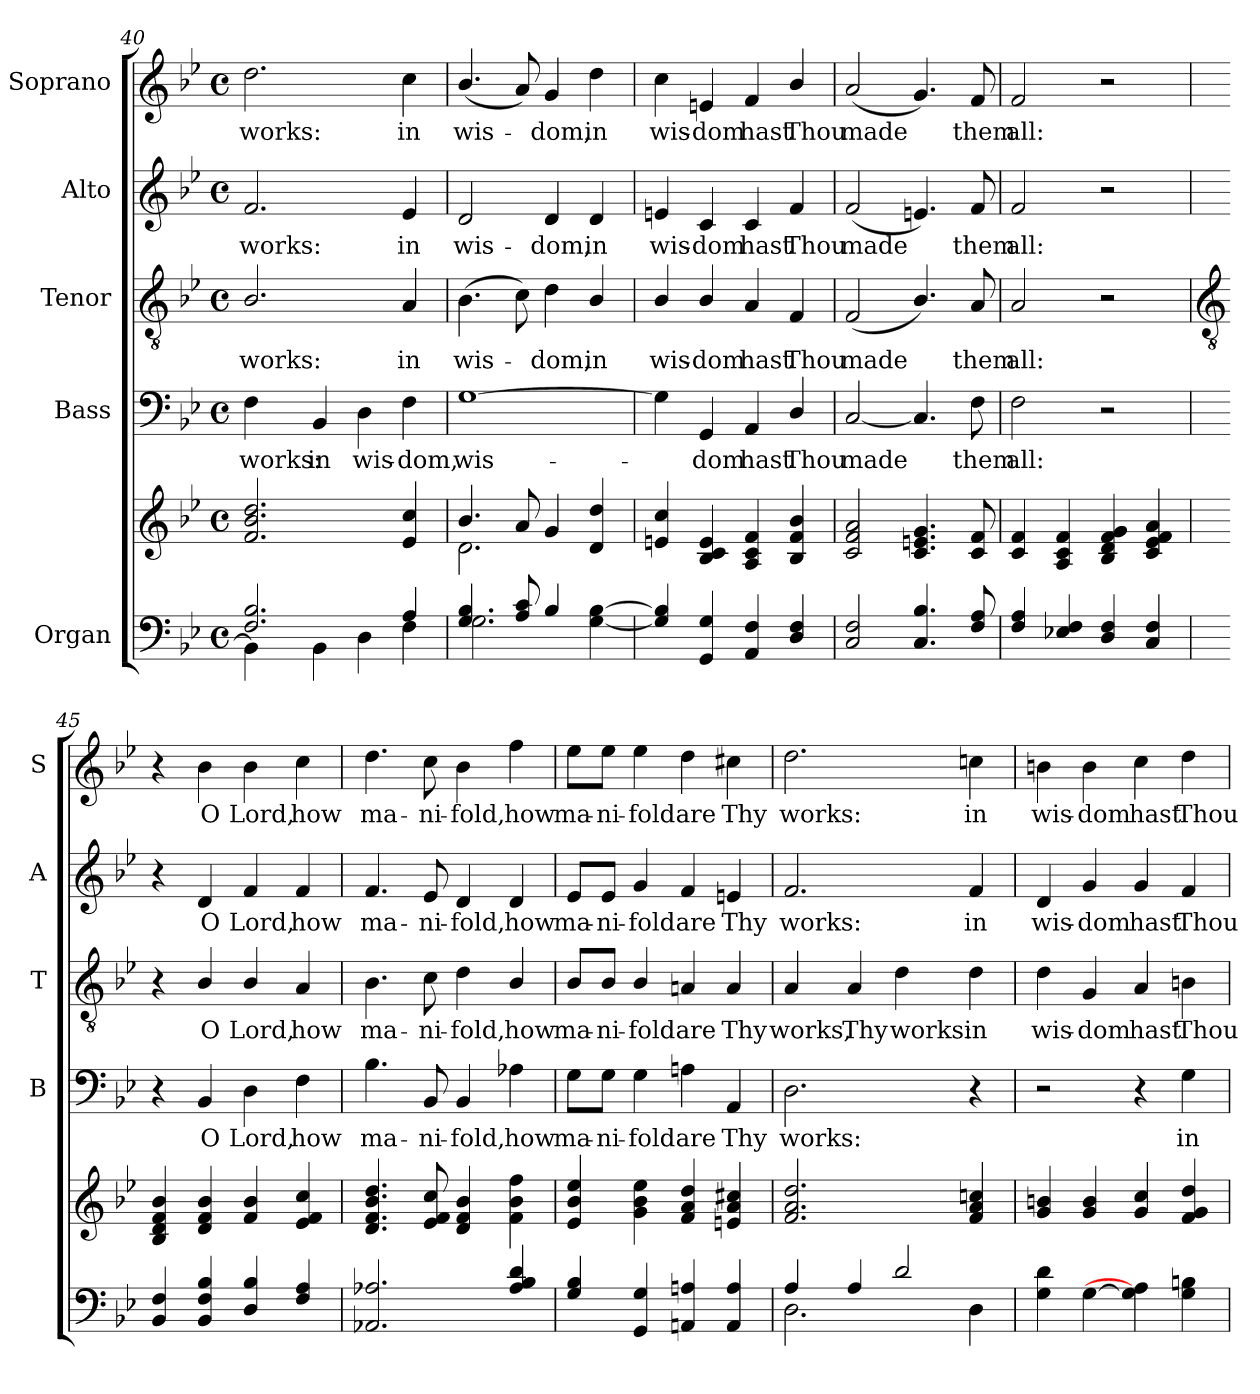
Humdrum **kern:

**kern	**kern	**kern	**text	**kern	**text	**kern	**text	**kern	**text
*part5	*part5	*part4	*part4	*part3	*part3	*part2	*part2	*part1	*part1
*staff6	*staff5	*staff4	*staff4	*staff3	*staff3	*staff2	*staff2	*staff1	*staff1
*I"Organ	*	*I"Bass	*	*I"Tenor	*	*I"Alto	*	*I"Soprano	*
*	*	*I'B	*	*I'T	*	*I'A	*	*I'S	*
!!LO:LB:g=z
*clefF4	*clefG2	*clefF4	*	*clefGv2	*	*clefG2	*	*clefG2	*
*k[b-e-]	*k[b-e-]	*k[b-e-]	*	*k[b-e-]	*	*k[b-e-]	*	*k[b-e-]	*
*B-:	*B-:	*B-:	*	*B-:	*	*B-:	*	*B-:	*
*M4/4	*M4/4	*M4/4	*	*M4/4	*	*M4/4	*	*M4/4	*
*met(c)	*met(c)	*met(c)	*	*met(c)	*	*met(c)	*	*met(c)	*
=40	=40	=40	=40	=40	=40	=40	=40	=40	=40
*^	*^	*	*	*	*	*	*	*	*
!	!	!	!	!	!LO:LY:b	!	!LO:LY:b	!	!LO:LY:b	!	!LO:LY:b
2.F/ 2.B-/	4BB-\]	2.f 2.b- 2.dd	2ryy	4F	works:	2.B-/	works:	2.f	works:	2.dd	works:
!	!	!	!	!	!LO:LY:b	!	!	!	!	!	!
.	4BB-\	.	.	4BB-	in	.	.	.	.	.	.
!	!	!	!	!	!LO:LY:b	!	!	!	!	!	!
.	4D\	.	2ryy	4D	wis-	.	.	.	.	.	.
!	!	!	!	!	!LO:LY:b	!	!LO:LY:b	!	!LO:LY:b	!	!LO:LY:b
4A/	4F\	4e- 4cc	.	4F	-dom,	4A	in	4e-	in	4cc	in
=41	=41	=41	=41	=41	=41	=41	=41	=41	=41	=41	=41
!	!	!	!	!	!LO:LY:b	!	!LO:LY:b	!	!LO:LY:b	!	!LO:LY:b
4.G/ 4.B-/	2.G\	4.b-/	2.d\	[1G	wis-	(>4.B-	wis-	2d	wis-	(<4.b-/	wis-
8A/ 8c/	.	8a	.	.	.	8c)	.	.	.	8a)	.
!	!	!	!	!	!	!	!LO:LY:b	!	!LO:LY:b	!	!LO:LY:b
4B-	.	4g	.	.	.	4d	dom,	4d	-dom,	4g	dom,
!	!	!	!	!	!	!	!LO:LY:b	!	!LO:LY:b	!	!LO:LY:b
[4G [4B-	4ryy	4d 4dd	4ryy	.	.	4B-/	in	4d	in	4dd	in
=42	=42	=42	=42	=42	=42	=42	=42	=42	=42	=42	=42
!	!	!	!	!	!	!	!LO:LY:b	!	!LO:LY:b	!	!LO:LY:b
4G] 4B-]	1ryy	4en 4cc	1ryy	4G]	.	4B-/	wis-	4en	wis-	4cc	wis-
!	!	!	!	!	!LO:LY:b	!	!LO:LY:b	!	!LO:LY:b	!	!LO:LY:b
4GG 4G	.	4B- 4c 4e	.	4GG	dom	4B-/	-dom	4c	-dom	4en	-dom
!	!	!	!	!	!LO:LY:b	!	!LO:LY:b	!	!LO:LY:b	!	!LO:LY:b
4AA 4F	.	4A 4c 4f	.	4AA	hast	4A	hast	4c	hast	4f	hast
!	!	!	!	!	!LO:LY:b	!	!LO:LY:b	!	!LO:LY:b	!	!LO:LY:b
4D 4F	.	4B- 4f 4b-	.	4D/	Thou	4F	Thou	4f	Thou	4b-/	Thou
=43	=43	=43	=43	=43	=43	=43	=43	=43	=43	=43	=43
!	!	!	!	!	!LO:LY:b	!	!LO:LY:b	!	!LO:LY:b	!	!LO:LY:b
2C 2F	1ryy	2c 2f 2a	1ryy	[2C	made	(<2F/	made	(<2f	made	(<2a	made
4.C 4.B-	.	4.c 4.en 4.g	.	4.C]	.	4.B-/)	.	4.en)	.	4.g)	.
!	!	!	!	!	!LO:LY:b	!	!LO:LY:b	!	!LO:LY:b	!	!LO:LY:b
8F 8A	.	8c 8f	.	8F	them	8A	them	8f	them	8f	them
=44	=44	=44	=44	=44	=44	=44	=44	=44	=44	=44	=44
!	!	!	!	!	!LO:LY:b	!	!LO:LY:b	!	!LO:LY:b	!	!LO:LY:b
4F 4A	1ryy	4c 4f	1ryy	2F	all:	2A	all:	2f	all:	2f	all:
4E-X 4F	.	4A 4c 4f	.	.	.	.	.	.	.	.	.
4D 4F	.	4B- 4d 4f 4g	.	2r	.	2r	.	2r	.	2r	.
4C 4F	.	4c 4e- 4f 4a	.	.	.	.	.	.	.	.	.
*	*	*v	*v	*	*	*	*	*	*	*	*
!!LO:LB:g=z
=45	=45	=45	=45	=45	=45	=45	=45	=45	=45	=45
*	*	*	*	*	*clefGv2	*	*	*	*	*
4BB- 4F	1ryy	4B- 4d 4f 4b-	4r	.	4r	.	4r	.	4r	.
!	!	!	!	!LO:LY:b	!	!LO:LY:b	!	!LO:LY:b	!	!LO:LY:b
4BB- 4F 4B-	.	4d 4f 4b-	4BB-	O	4B-/	O	4d	O	4b-	O
!	!	!	!	!LO:LY:b	!	!LO:LY:b	!	!LO:LY:b	!	!LO:LY:b
4D 4B-	.	4f 4b-	4D	Lord,	4B-/	Lord,	4f	Lord,	4b-	Lord,
!	!	!	!	!LO:LY:b	!	!LO:LY:b	!	!LO:LY:b	!	!LO:LY:b
4F 4A	.	4e- 4f 4cc	4F	how	4A	how	4f	how	4cc	how
=46	=46	=46	=46	=46	=46	=46	=46	=46	=46	=46
!	!	!	!	!LO:LY:b	!	!LO:LY:b	!	!LO:LY:b	!	!LO:LY:b
2.AA-X 2.A-X	1ryy	4.d 4.f 4.b- 4.dd	4.B-	ma-	4.B-	ma-	4.f	ma-	4.dd	ma-
!	!	!	!	!LO:LY:b	!	!LO:LY:b	!	!LO:LY:b	!	!LO:LY:b
.	.	8e- 8f 8cc	8BB-	-ni-	8c	-ni-	8e-	-ni-	8cc	-ni-
!	!	!	!	!LO:LY:b	!	!LO:LY:b	!	!LO:LY:b	!	!LO:LY:b
.	.	4d 4f 4b-	4BB-	-fold,	4d	-fold,	4d	-fold,	4b-	-fold,
!	!	!	!	!LO:LY:b	!	!LO:LY:b	!	!LO:LY:b	!	!LO:LY:b
4A- 4B- 4d	.	4f 4b- 4ff	4A-X	how	4B-/	how	4d	how	4ff	how
=47	=47	=47	=47	=47	=47	=47	=47	=47	=47	=47
!	!	!	!	!LO:LY:b	!	!LO:LY:b	!	!LO:LY:b	!	!LO:LY:b
4G 4B-	1ryy	4e- 4b- 4ee-	8G\L	ma-	8B-/L	ma-	8e-/L	ma-	8ee-\L	ma-
!	!	!	!	!LO:LY:b	!	!LO:LY:b	!	!LO:LY:b	!	!LO:LY:b
.	.	.	8G\J	-ni-	8B-/J	-ni-	8e-/J	-ni-	8ee-\J	-ni-
!	!	!	!	!LO:LY:b	!	!LO:LY:b	!	!LO:LY:b	!	!LO:LY:b
4GG 4G	.	4g 4b- 4ee-	4G	-fold	4B-/	-fold	4g	-fold	4ee-	-fold
!	!	!	!	!LO:LY:b	!	!LO:LY:b	!	!LO:LY:b	!	!LO:LY:b
4AAn 4An	.	4f 4a 4dd	4An	are	4An	are	4f	are	4dd	are
!	!	!	!	!LO:LY:b	!	!LO:LY:b	!	!LO:LY:b	!	!LO:LY:b
4AA 4A	.	4en 4a 4cc#X	4AA	Thy	4A	Thy	4en	Thy	4cc#X	Thy
=48	=48	=48	=48	=48	=48	=48	=48	=48	=48	=48
!	!	!	!	!LO:LY:b	!	!LO:LY:b	!	!LO:LY:b	!	!LO:LY:b
4A/	2.D\	2.f 2.a 2.dd	2.D	works:	4A	works,	2.f	works:	2.dd	works:
!	!	!	!	!	!	!LO:LY:b	!	!	!	!
4A/	.	.	.	.	4A	Thy	.	.	.	.
!	!	!	!	!	!	!LO:LY:b	!	!	!	!
2d/	.	.	.	.	4d	works:	.	.	.	.
!	!	!	!	!	!	!LO:LY:b	!	!LO:LY:b	!	!LO:LY:b
.	4D\	4f 4a 4ccn	4r	.	4d	in	4f	in	4ccn	in
=49	=49	=49	=49	=49	=49	=49	=49	=49	=49	=49
!	!	!	!	!	!	!LO:LY:b	!	!LO:LY:b	!	!LO:LY:b
4G 4d	2.ryy	4g 4bn	2r	.	4d	wis-	4d	wis-	4bn	wis-
!	!	!	!	!	!	!LO:LY:b	!	!LO:LY:b	!	!LO:LY:b
[4G	.	4g 4b	.	.	4G	-dom	4g	-dom	4b	-dom
!	!	!	!	!	!	!LO:LY:b	!	!LO:LY:b	!	!LO:LY:b
4G] 4A]	.	4g 4cc	4r	.	4A	hast	4g	hast	4cc	hast
!	!	!	!	!LO:LY:b	!	!LO:LY:b	!	!LO:LY:b	!	!LO:LY:b
4G 4Bn	4ryy	4f 4g 4dd	4G	in	4Bn	Thou	4f	Thou	4dd	Thou
*v	*v	*	*	*	*	*	*	*	*	*
=	=	=	=	=	=	=	=	=	=
*-	*-	*-	*-	*-	*-	*-	*-	*-	*-
